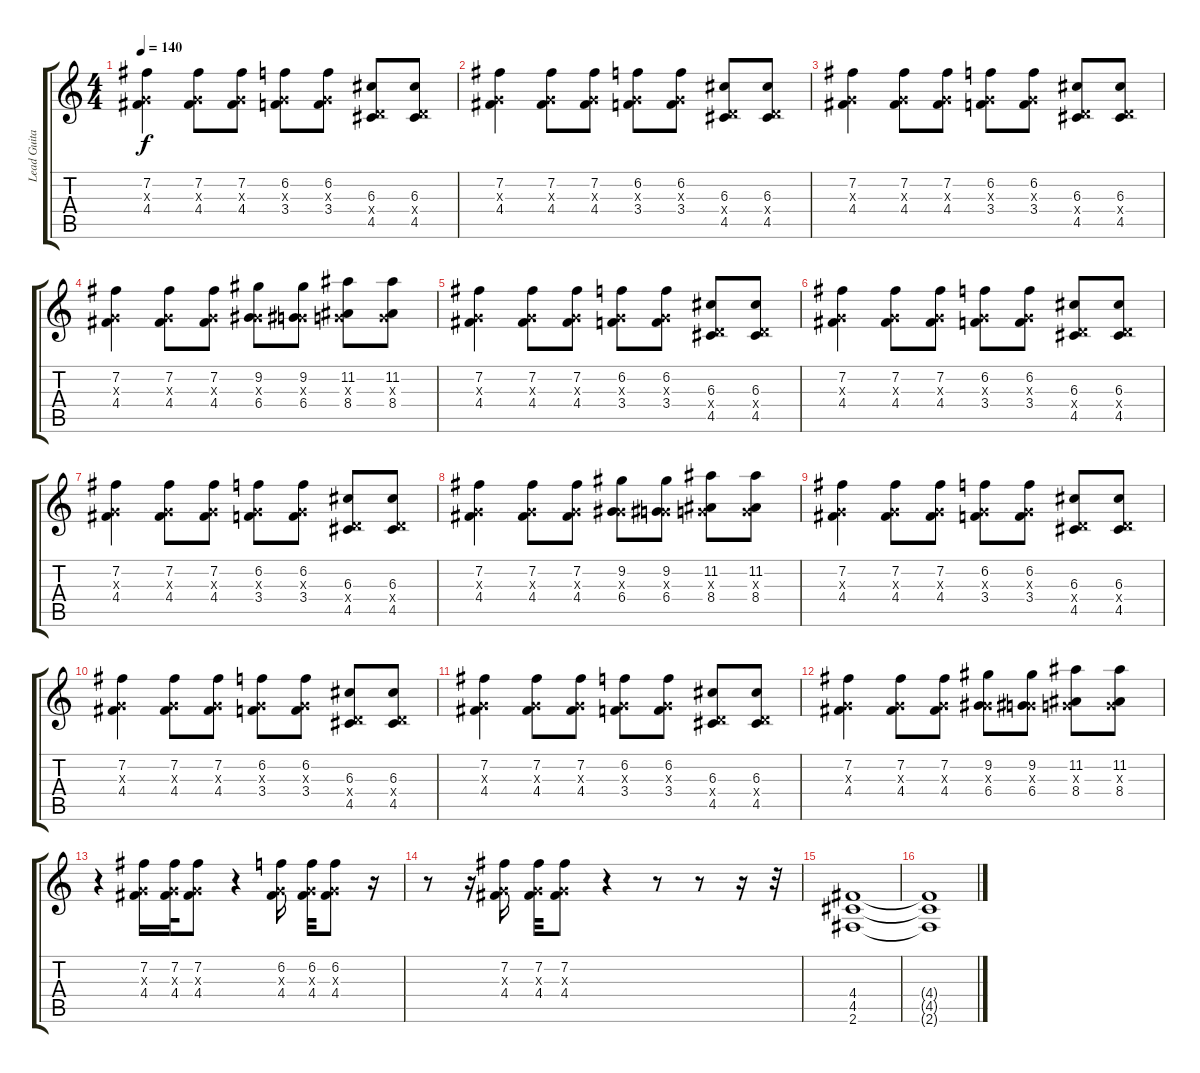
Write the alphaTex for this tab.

\track ("Lead Guitar" "Lead Guita") {instrument electricguitarclean}
\staff {score tabs}
\tuning (E4 B3 G3 D3 A2 E2) {hide}
\ts (4 4)
\tempo 140
\clef g2
\ks c
(7.2 0.3{x} 4.4).4{dy f} (7.2 0.3{x} 4.4).8 (7.2 0.3{x} 4.4).8 (6.2 0.3{x} 3.4).8 (6.2 0.3{x} 3.4).8 (6.3 0.4{x} 4.5).8 (6.3 0.4{x} 4.5).8 |
(7.2 0.3{x} 4.4).4 (7.2 0.3{x} 4.4).8 (7.2 0.3{x} 4.4).8 (6.2 0.3{x} 3.4).8 (6.2 0.3{x} 3.4).8 (6.3 0.4{x} 4.5).8 (6.3 0.4{x} 4.5).8 |
(7.2 0.3{x} 4.4).4 (7.2 0.3{x} 4.4).8 (7.2 0.3{x} 4.4).8 (6.2 0.3{x} 3.4).8 (6.2 0.3{x} 3.4).8 (6.3 0.4{x} 4.5).8 (6.3 0.4{x} 4.5).8 |
(7.2 0.3{x} 4.4).4 (7.2 0.3{x} 4.4).8 (7.2 0.3{x} 4.4).8 (9.2 0.3{x} 6.4).8 (9.2 0.3{x} 6.4).8 (11.2 0.3{x} 8.4).8 (11.2 0.3{x} 8.4).8 |
(7.2 0.3{x} 4.4).4 (7.2 0.3{x} 4.4).8 (7.2 0.3{x} 4.4).8 (6.2 0.3{x} 3.4).8 (6.2 0.3{x} 3.4).8 (6.3 0.4{x} 4.5).8 (6.3 0.4{x} 4.5).8 |
(7.2 0.3{x} 4.4).4 (7.2 0.3{x} 4.4).8 (7.2 0.3{x} 4.4).8 (6.2 0.3{x} 3.4).8 (6.2 0.3{x} 3.4).8 (6.3 0.4{x} 4.5).8 (6.3 0.4{x} 4.5).8 |
(7.2 0.3{x} 4.4).4 (7.2 0.3{x} 4.4).8 (7.2 0.3{x} 4.4).8 (6.2 0.3{x} 3.4).8 (6.2 0.3{x} 3.4).8 (6.3 0.4{x} 4.5).8 (6.3 0.4{x} 4.5).8 |
(7.2 0.3{x} 4.4).4 (7.2 0.3{x} 4.4).8 (7.2 0.3{x} 4.4).8 (9.2 0.3{x} 6.4).8 (9.2 0.3{x} 6.4).8 (11.2 0.3{x} 8.4).8 (11.2 0.3{x} 8.4).8 |
(7.2 0.3{x} 4.4).4 (7.2 0.3{x} 4.4).8 (7.2 0.3{x} 4.4).8 (6.2 0.3{x} 3.4).8 (6.2 0.3{x} 3.4).8 (6.3 0.4{x} 4.5).8 (6.3 0.4{x} 4.5).8 |
(7.2 0.3{x} 4.4).4 (7.2 0.3{x} 4.4).8 (7.2 0.3{x} 4.4).8 (6.2 0.3{x} 3.4).8 (6.2 0.3{x} 3.4).8 (6.3 0.4{x} 4.5).8 (6.3 0.4{x} 4.5).8 |
(7.2 0.3{x} 4.4).4 (7.2 0.3{x} 4.4).8 (7.2 0.3{x} 4.4).8 (6.2 0.3{x} 3.4).8 (6.2 0.3{x} 3.4).8 (6.3 0.4{x} 4.5).8 (6.3 0.4{x} 4.5).8 |
(7.2 0.3{x} 4.4).4 (7.2 0.3{x} 4.4).8 (7.2 0.3{x} 4.4).8 (9.2 0.3{x} 6.4).8 (9.2 0.3{x} 6.4).8 (11.2 0.3{x} 8.4).8 (11.2 0.3{x} 8.4).8 |
r.4 (7.2 0.3{x} 4.4).16 (7.2 0.3{x} 4.4).32 (7.2 0.3{x} 4.4).8 r.4 (6.2 0.3{x} 4.4).16 (6.2 0.3{x} 4.4).32 (6.2 0.3{x} 4.4).8 r.16 |
r.8 r.16 (7.2 0.3{x} 4.4).16 (7.2 0.3{x} 4.4).32 (7.2 0.3{x} 4.4).8 r.4 r.8 r.8 r.16 r.32 |
(4.4 4.5 2.6).1 |
(4.4{t} 4.5{t} 2.6{t}).1
